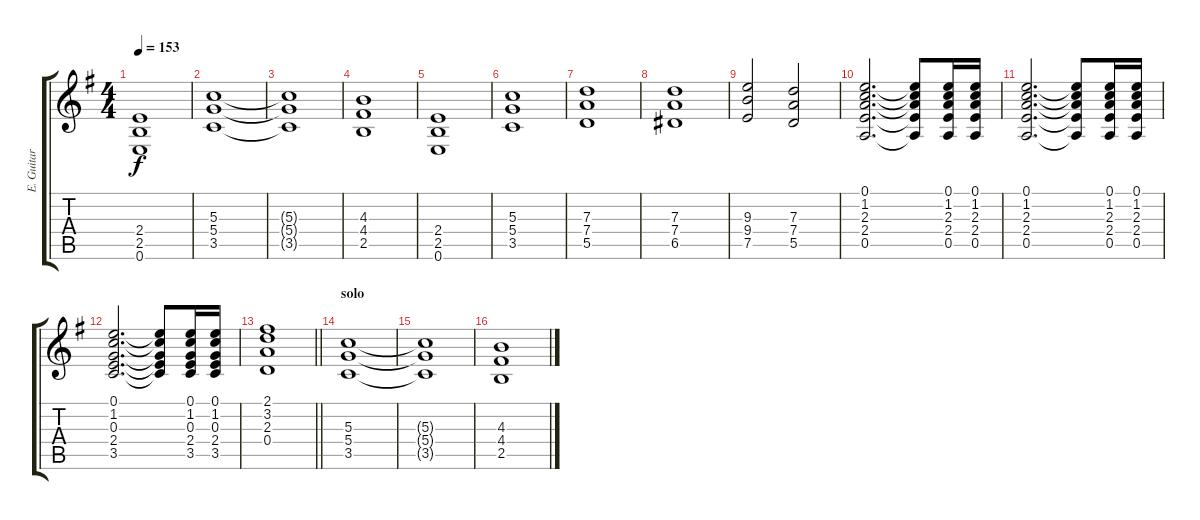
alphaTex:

\track ("E. Guitar I" "E. Guitar ") {instrument overdrivenguitar}
\staff {score tabs}
\tuning (E4 B3 G3 D3 A2 E2) {hide}
\ts (4 4)
\tempo 153
\clef g2
\ks g
(2.4 2.5 0.6).1{dy f} |
(5.3 5.4 3.5).1 |
(5.3{t} 5.4{t} 3.5{t}).1 |
(4.3 4.4 2.5).1 |
(2.4 2.5 0.6).1 |
(5.3 5.4 3.5).1 |
(7.3 7.4 5.5).1 |
(7.3 7.4 6.5).1 |
(9.3 9.4 7.5).2 (7.3 7.4 5.5).2 |
(0.1 1.2 2.3 2.4 0.5).2{d} (0.1{t} 1.2{t} 2.3{t} 2.4{t} 0.5{t}).8 (0.1 1.2 2.3 2.4 0.5).16 (0.1 1.2 2.3 2.4 0.5).16 |
(0.1 1.2 2.3 2.4 0.5).2{d} (0.1{t} 1.2{t} 2.3{t} 2.4{t} 0.5{t}).8 (0.1 1.2 2.3 2.4 0.5).16 (0.1 1.2 2.3 2.4 0.5).16 |
(0.1 1.2 0.3 2.4 3.5).2{d} (0.1{t} 1.2{t} 0.3{t} 2.4{t} 3.5{t}).8 (0.1 1.2 0.3 2.4 3.5).16 (0.1 1.2 0.3 2.4 3.5).16 |
\barLineRight lightlight
(2.1 3.2 2.3 0.4).1 |
\section ("" "solo")
(5.3 5.4 3.5).1 |
(5.3{t} 5.4{t} 3.5{t}).1 |
(4.3 4.4 2.5).1
